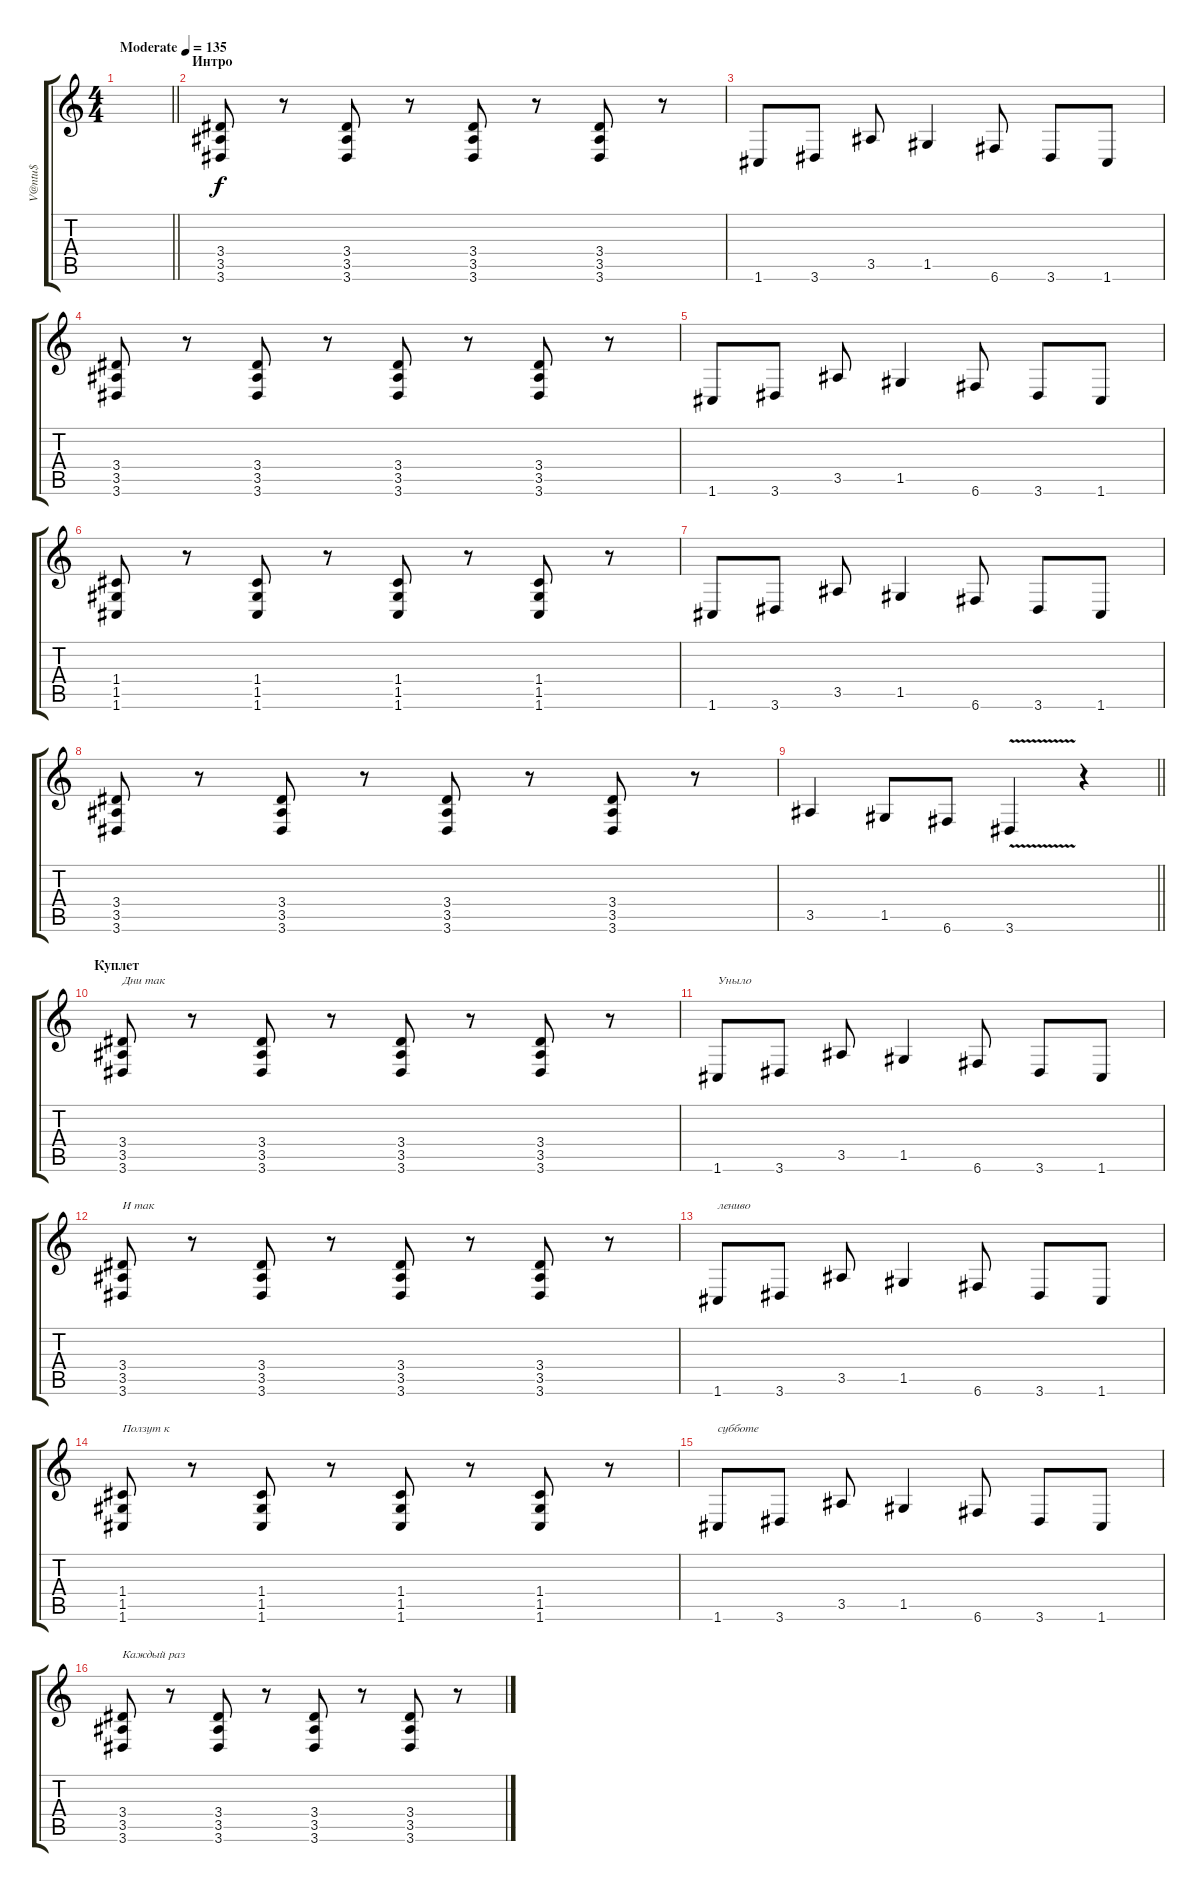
\track ("V@ntu$" "V@ntu$") {instrument distortionguitar}
\staff {score tabs}
\tuning (D4 A3 F3 C3 G2 C2) {hide}
\ts (4 4)
\tempo (135 "Moderate")
\clef g2
\barLineRight lightlight
\ks c
|
\section ("" "Интро")
(3.4 3.5 3.6).8 r.8 (3.4 3.5 3.6).8 r.8 (3.4 3.5 3.6).8 r.8 (3.4 3.5 3.6).8 r.8 |
1.6.8 3.6.8 3.5.8 1.5.4 6.6.8 3.6.8 1.6.8 |
(3.4 3.5 3.6).8 r.8 (3.4 3.5 3.6).8 r.8 (3.4 3.5 3.6).8 r.8 (3.4 3.5 3.6).8 r.8 |
1.6.8 3.6.8 3.5.8 1.5.4 6.6.8 3.6.8 1.6.8 |
(1.4 1.5 1.6).8 r.8 (1.4 1.5 1.6).8 r.8 (1.4 1.5 1.6).8 r.8 (1.4 1.5 1.6).8 r.8 |
1.6.8 3.6.8 3.5.8 1.5.4 6.6.8 3.6.8 1.6.8 |
(3.4 3.5 3.6).8 r.8 (3.4 3.5 3.6).8 r.8 (3.4 3.5 3.6).8 r.8 (3.4 3.5 3.6).8 r.8 |
\barLineRight lightlight
3.5.4 1.5.8 6.6.8 3.6{v}.4 r.4 |
\section ("" "Куплет")
(3.4 3.5 3.6).8{txt "Дни так"} r.8 (3.4 3.5 3.6).8 r.8 (3.4 3.5 3.6).8 r.8 (3.4 3.5 3.6).8 r.8 |
1.6.8{txt "Уныло"} 3.6.8 3.5.8 1.5.4 6.6.8 3.6.8 1.6.8 |
(3.4 3.5 3.6).8{txt "И так"} r.8 (3.4 3.5 3.6).8 r.8 (3.4 3.5 3.6).8 r.8 (3.4 3.5 3.6).8 r.8 |
1.6.8{txt "лениво"} 3.6.8 3.5.8 1.5.4 6.6.8 3.6.8 1.6.8 |
(1.4 1.5 1.6).8{txt "Ползут к "} r.8 (1.4 1.5 1.6).8 r.8 (1.4 1.5 1.6).8 r.8 (1.4 1.5 1.6).8 r.8 |
1.6.8{txt "субботе"} 3.6.8 3.5.8 1.5.4 6.6.8 3.6.8 1.6.8 |
(3.4 3.5 3.6).8{txt "Каждый раз"} r.8 (3.4 3.5 3.6).8 r.8 (3.4 3.5 3.6).8 r.8 (3.4 3.5 3.6).8 r.8
